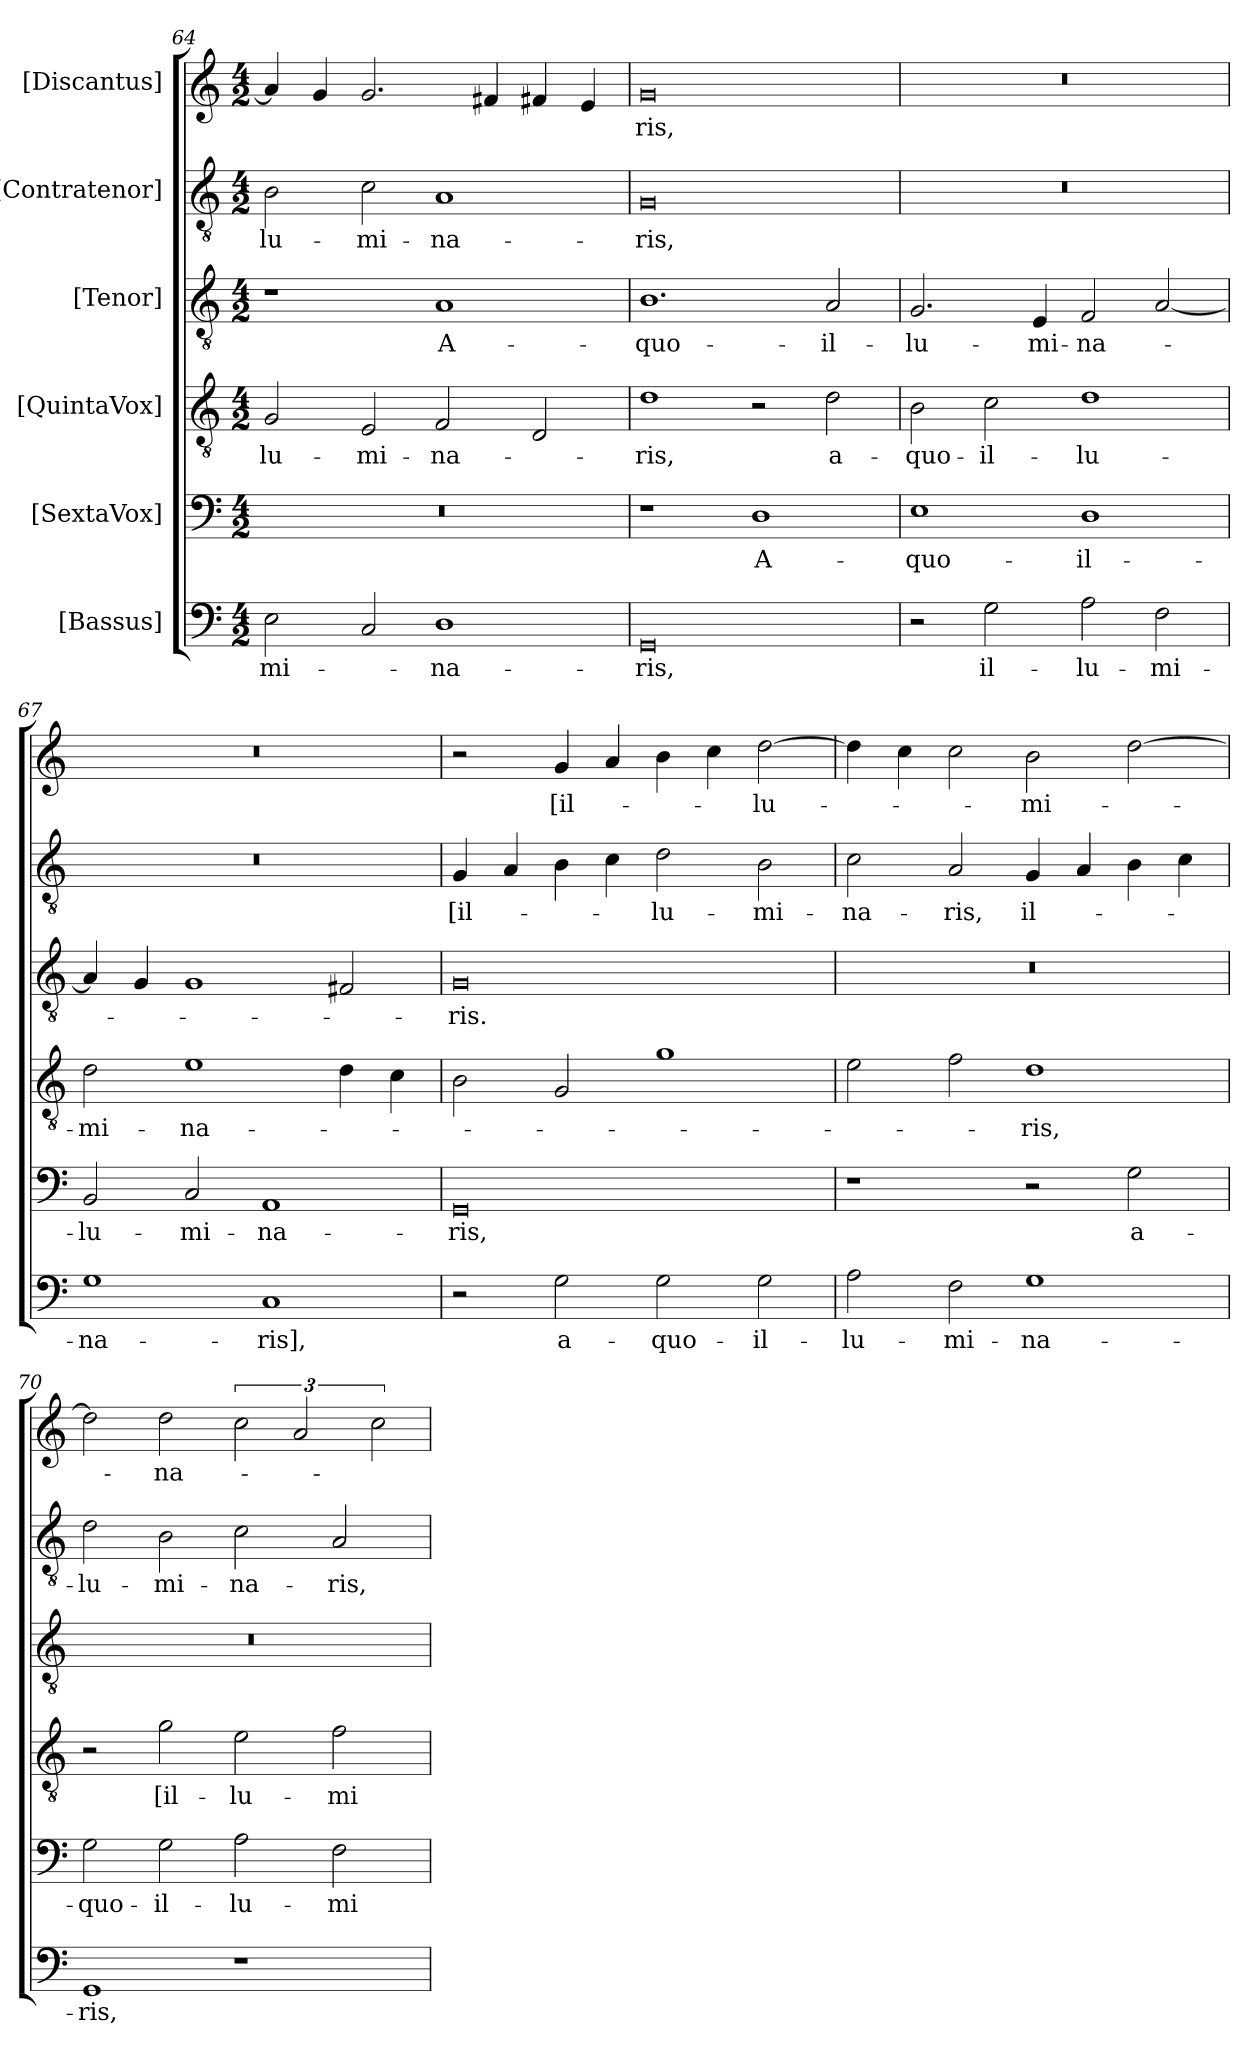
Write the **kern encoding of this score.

**kern	**text	**kern	**text	**kern	**text	**kern	**text	**kern	**text	**kern	**text
*part6	*part6	*part5	*part5	*part4	*part4	*part3	*part3	*part2	*part2	*part1	*part1
*staff6	*staff6	*staff5	*staff5	*staff4	*staff4	*staff3	*staff3	*staff2	*staff2	*staff1	*staff1
*I"[Bassus]	*	*I"[SextaVox]	*	*I"[QuintaVox]	*	*I"[Tenor]	*	*I"[Contratenor]	*	*I"[Discantus]	*
*clefF4	*	*clefF4	*	*clefGv2	*	*clefGv2	*	*clefGv2	*	*clefG2	*
*k[]	*	*k[]	*	*k[]	*	*k[]	*	*k[]	*	*k[]	*
*M4/2	*	*M4/2	*	*M4/2	*	*M4/2	*	*M4/2	*	*M4/2	*
=64	=64	=64	=64	=64	=64	=64	=64	=64	=64	=64	=64
2E\	-mi-	0r	.	2G/	-lu-	1r	.	2B\	-lu-	4a/]	.
.	.	.	.	.	.	.	.	.	.	4g/	.
2C/	.	.	.	2E/	-mi-	.	.	2c\	-mi-	2.g/	.
1D\	-na-	.	.	2F/	-na-	1A/	A-	1A/	-na-	.	.
.	.	.	.	.	.	.	.	.	.	4f#X/	.
.	.	.	.	2D/	.	.	.	.	.	4f#X/	.
.	.	.	.	.	.	.	.	.	.	4e/	.
=65	=65	=65	=65	=65	=65	=65	=65	=65	=65	=65	=65
0GG/	-ris,	1r	.	1d\	-ris,	1.B\	quo-	0G/	-ris,	0g/	-ris,
.	.	1D\	A-	2r	.	.	.	.	.	.	.
.	.	.	.	2d\	a-	2A/	il-	.	.	.	.
=66	=66	=66	=66	=66	=66	=66	=66	=66	=66	=66	=66
2r	.	1E\	quo-	2B\	quo-	2.G/	-lu-	0r	.	0r	.
2G\	il-	.	.	2c\	il-	.	.	.	.	.	.
.	.	.	.	.	.	4E/	-mi-	.	.	.	.
2A\	-lu-	1D\	il-	1d\	-lu-	2F/	-na-	.	.	.	.
2F\	-mi-	.	.	.	.	[2A/	.	.	.	.	.
=67	=67	=67	=67	=67	=67	=67	=67	=67	=67	=67	=67
1G\	-na-	2BB/	-lu-	2d\	-mi-	4A/]	.	0r	.	0r	.
.	.	.	.	.	.	4G/	.	.	.	.	.
.	.	2C/	-mi-	1e\	-na-	1G/	.	.	.	.	.
1C/	-ris],	1AA/	-na-	.	.	.	.	.	.	.	.
.	.	.	.	4d\	.	2F#X/	.	.	.	.	.
.	.	.	.	4c\	.	.	.	.	.	.	.
=68	=68	=68	=68	=68	=68	=68	=68	=68	=68	=68	=68
2r	.	0GG/	-ris,	2B\	.	0G/	-ris.	4G/	[il-	2r	.
.	.	.	.	.	.	.	.	4A/	.	.	.
2G\	a-	.	.	2G/	.	.	.	4B\	.	4g/	[il-
.	.	.	.	.	.	.	.	4c\	.	4a/	.
2G\	quo-	.	.	1g\	.	.	.	2d\	-lu-	4b\	.
.	.	.	.	.	.	.	.	.	.	4cc\	.
2G\	il-	.	.	.	.	.	.	2B\	-mi-	[2dd\	-lu-
=69	=69	=69	=69	=69	=69	=69	=69	=69	=69	=69	=69
2A\	-lu-	1r	.	2e\	.	0r	.	2c\	-na-	4dd\]	.
.	.	.	.	.	.	.	.	.	.	4cc\	.
2F\	-mi-	.	.	2f\	.	.	.	2A/	-ris,	2cc\	.
1G\	-na-	2r	.	1d\	-ris,	.	.	4G/	il-	2b\	-mi-
.	.	.	.	.	.	.	.	4A/	.	.	.
.	.	2G\	a-	.	.	.	.	4B\	.	[2dd\	.
.	.	.	.	.	.	.	.	4c\	.	.	.
=70	=70	=70	=70	=70	=70	=70	=70	=70	=70	=70	=70
1GG/	-ris,	2G\	quo-	2r	.	0r	.	2d\	-lu-	2dd\]	.
.	.	2G\	il-	2g\	[il-	.	.	2B\	-mi-	2dd\	-na-
1r	.	2A\	-lu-	2e\	-lu-	.	.	2c\	-na-	3cc\	.
.	.	.	.	.	.	.	.	.	.	3a/	.
.	.	2F\	-mi-	2f\	-mi-	.	.	2A/	-ris,	.	.
.	.	.	.	.	.	.	.	.	.	3cc\	.
=	=	=	=	=	=	=	=	=	=	=	=
*-	*-	*-	*-	*-	*-	*-	*-	*-	*-	*-	*-
